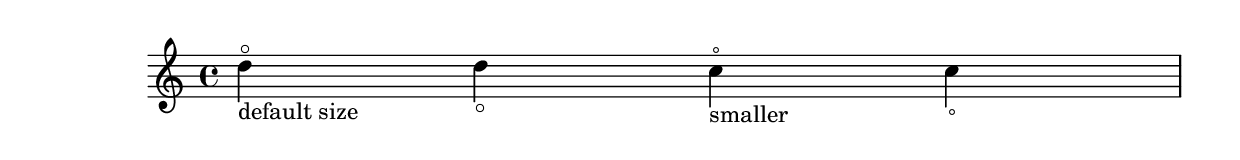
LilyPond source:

%% DO NOT EDIT this file manually; it is automatically
%% generated from LSR http://lsr.dsi.unimi.it
%% Make any changes in LSR itself, or in Documentation/snippets/new/ ,
%% and then run scripts/auxiliar/makelsr.py
%%
%% This file is in the public domain.
\version "2.14.0"

\header {
  lsrtags = "expressive-marks, unfretted-strings"

%% Translation of GIT committish: 6977ddc9a3b63ea810eaecb864269c7d847ccf98
  texidoces = "
Para hacer más pequeño el círculo de @code{\\flageolet} (armónico)
utilice la siguiente función de Scheme.

"
  doctitlees = "Cambiar el tamaño de la marca de \\flageolet"


%% Translation of GIT committish: 0a868be38a775ecb1ef935b079000cebbc64de40
  texidocde = "
Um den @code{\\flageolet}-Kreis kleiner zu machen, kann diese
Scheme-Funktion eingesetzt werden.

"
  doctitlede = "\\flageolet-Zeichen verkleinern"

%% Translation of GIT committish: 5b980ee07bba23d3633de1d371fb2926f164e295
  texidocfr = "
Il est possible de rapetisser le cercle d'un @code{\\flageolet} grâce
à une fonction Scheme.

"
  doctitlefr = "Modifier la taille d'un \\flageolet"


  texidoc = "
To make the @code{\\flageolet} circle smaller use the following Scheme
function.

"
  doctitle = "Changing \\flageolet mark size"
} % begin verbatim

smallFlageolet =
#(let ((m (make-articulation "flageolet")))
   (set! (ly:music-property m 'tweaks)
         (acons 'font-size -3
                (ly:music-property m 'tweaks)))
   m)

\layout { ragged-right = ##f }

\relative c'' {
  d4^\flageolet_\markup { default size } d_\flageolet
  c4^\smallFlageolet_\markup { smaller } c_\smallFlageolet
}

